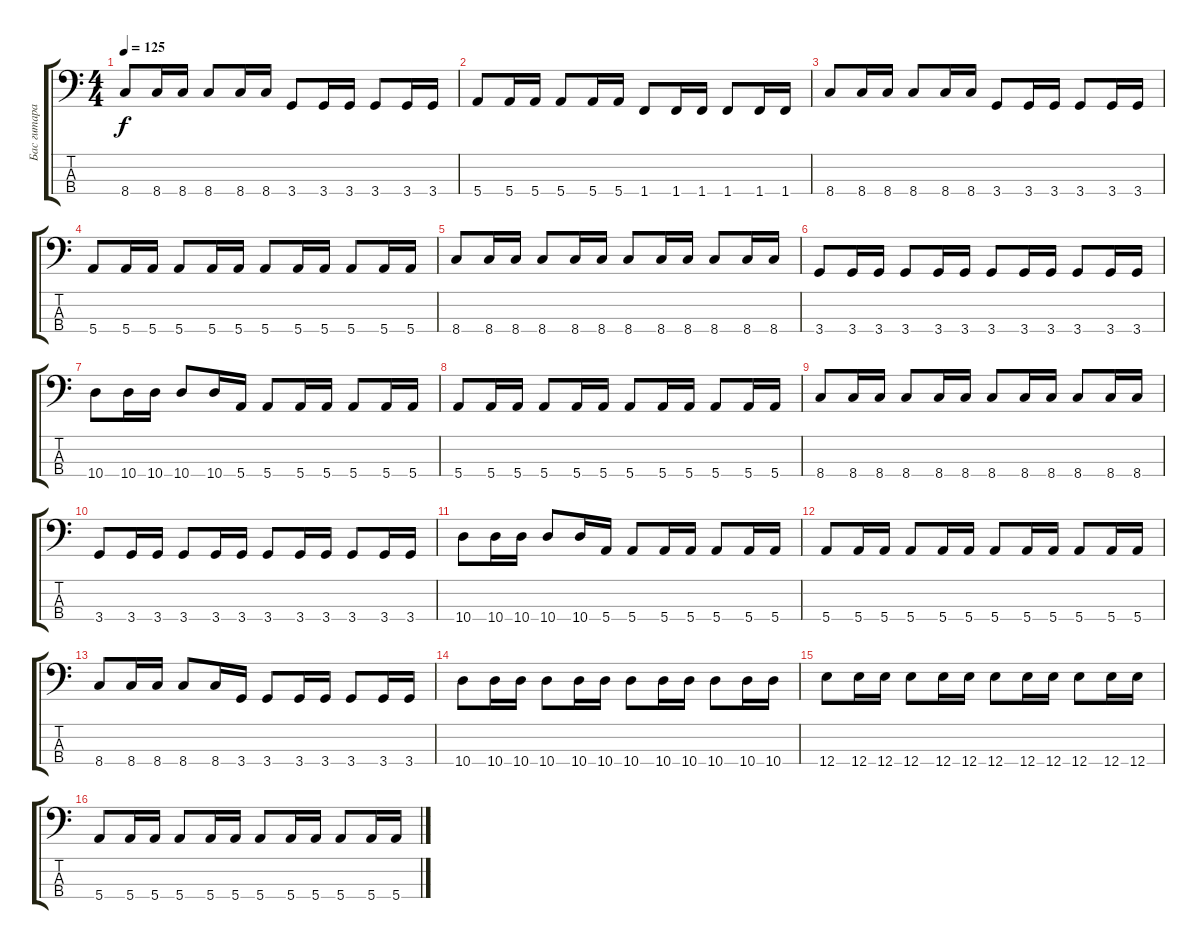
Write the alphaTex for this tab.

\track ("Бас гитара" "Бас гитара") {instrument electricbassfinger}
\staff {score tabs}
\tuning (G2 D2 A1 E1) {hide}
\ts (4 4)
\tempo 125
\clef f4
\ks c
8.4.8{dy f} 8.4.16 8.4.16 8.4.8 8.4.16 8.4.16 3.4.8 3.4.16 3.4.16 3.4.8 3.4.16 3.4.16 |
5.4.8 5.4.16 5.4.16 5.4.8 5.4.16 5.4.16 1.4.8 1.4.16 1.4.16 1.4.8 1.4.16 1.4.16 |
8.4.8 8.4.16 8.4.16 8.4.8 8.4.16 8.4.16 3.4.8 3.4.16 3.4.16 3.4.8 3.4.16 3.4.16 |
5.4.8 5.4.16 5.4.16 5.4.8 5.4.16 5.4.16 5.4.8 5.4.16 5.4.16 5.4.8 5.4.16 5.4.16 |
8.4.8 8.4.16 8.4.16 8.4.8 8.4.16 8.4.16 8.4.8 8.4.16 8.4.16 8.4.8 8.4.16 8.4.16 |
3.4.8 3.4.16 3.4.16 3.4.8 3.4.16 3.4.16 3.4.8 3.4.16 3.4.16 3.4.8 3.4.16 3.4.16 |
10.4.8 10.4.16 10.4.16 10.4.8 10.4.16 5.4.16 5.4.8 5.4.16 5.4.16 5.4.8 5.4.16 5.4.16 |
5.4.8 5.4.16 5.4.16 5.4.8 5.4.16 5.4.16 5.4.8 5.4.16 5.4.16 5.4.8 5.4.16 5.4.16 |
8.4.8 8.4.16 8.4.16 8.4.8 8.4.16 8.4.16 8.4.8 8.4.16 8.4.16 8.4.8 8.4.16 8.4.16 |
3.4.8 3.4.16 3.4.16 3.4.8 3.4.16 3.4.16 3.4.8 3.4.16 3.4.16 3.4.8 3.4.16 3.4.16 |
10.4.8 10.4.16 10.4.16 10.4.8 10.4.16 5.4.16 5.4.8 5.4.16 5.4.16 5.4.8 5.4.16 5.4.16 |
5.4.8 5.4.16 5.4.16 5.4.8 5.4.16 5.4.16 5.4.8 5.4.16 5.4.16 5.4.8 5.4.16 5.4.16 |
8.4.8 8.4.16 8.4.16 8.4.8 8.4.16 3.4.16 3.4.8 3.4.16 3.4.16 3.4.8 3.4.16 3.4.16 |
10.4.8 10.4.16 10.4.16 10.4.8 10.4.16 10.4.16 10.4.8 10.4.16 10.4.16 10.4.8 10.4.16 10.4.16 |
12.4.8 12.4.16 12.4.16 12.4.8 12.4.16 12.4.16 12.4.8 12.4.16 12.4.16 12.4.8 12.4.16 12.4.16 |
5.4.8 5.4.16 5.4.16 5.4.8 5.4.16 5.4.16 5.4.8 5.4.16 5.4.16 5.4.8 5.4.16 5.4.16
